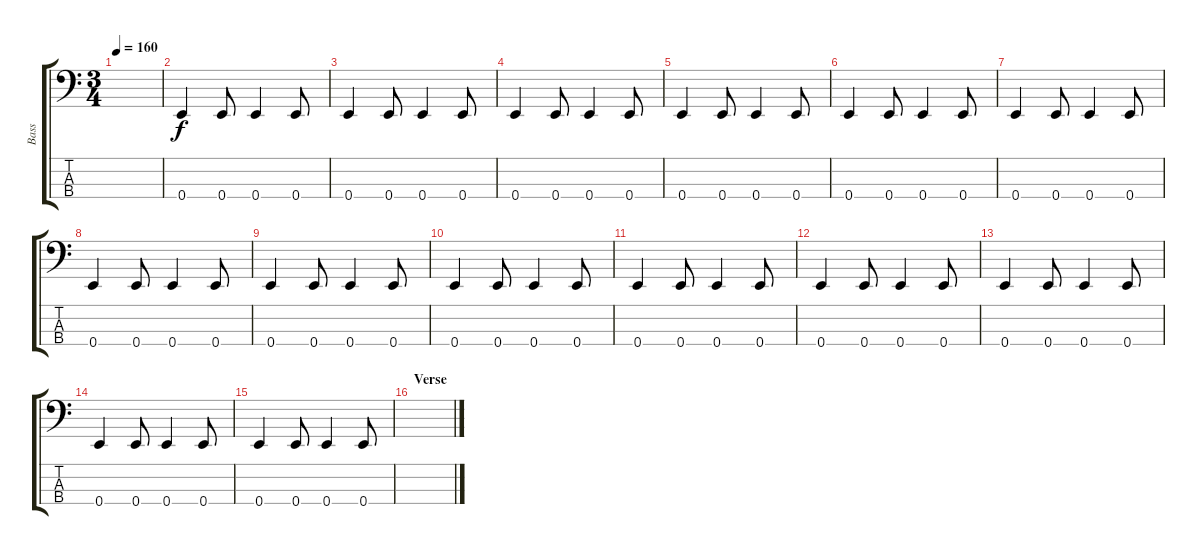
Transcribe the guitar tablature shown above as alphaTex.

\track ("Bass" "Bass") {instrument electricbassfinger}
\staff {score tabs}
\tuning (G2 D2 A1 E1) {hide}
\ts (3 4)
\tempo 160
\clef f4
\ks c
|
0.4.4{volume 13} 0.4.8 0.4.4 0.4.8 |
0.4.4 0.4.8 0.4.4 0.4.8 |
0.4.4 0.4.8 0.4.4 0.4.8 |
0.4.4 0.4.8 0.4.4 0.4.8 |
0.4.4 0.4.8 0.4.4 0.4.8 |
0.4.4 0.4.8 0.4.4 0.4.8 |
0.4.4 0.4.8 0.4.4 0.4.8 |
0.4.4 0.4.8 0.4.4 0.4.8 |
0.4.4 0.4.8 0.4.4 0.4.8 |
0.4.4 0.4.8 0.4.4 0.4.8 |
0.4.4 0.4.8 0.4.4 0.4.8 |
0.4.4 0.4.8 0.4.4 0.4.8 |
0.4.4 0.4.8 0.4.4 0.4.8 |
0.4.4 0.4.8 0.4.4 0.4.8 |
\section ("" "Verse")
